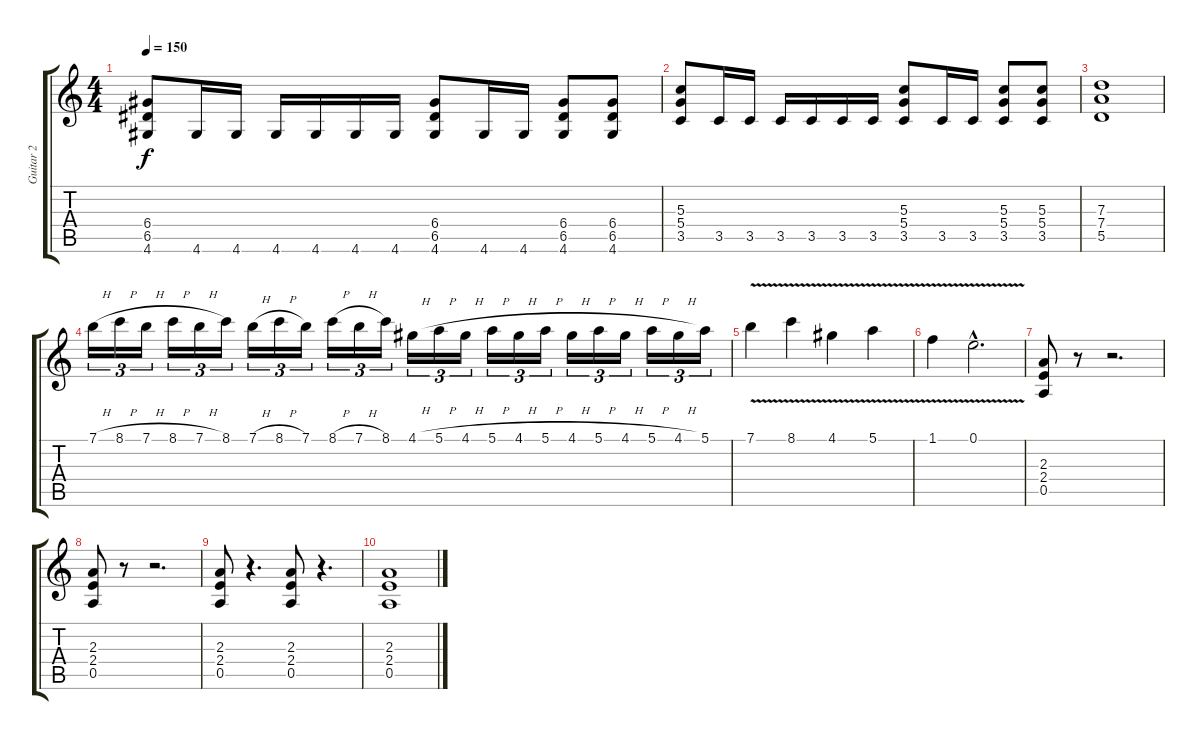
\track ("Guitar 2" "Guitar 2") {instrument distortionguitar}
\staff {score tabs}
\tuning (E4 B3 G3 D3 A2 E2) {hide}
\ts (4 4)
\tempo 150
\clef g2
\ks aminor
(6.4 6.5 4.6).8{dy f} 4.6.16 4.6.16 4.6.16 4.6.16 4.6.16 4.6.16 (6.4 6.5 4.6).8 4.6.16 4.6.16 (6.4 6.5 4.6).8 (6.4 6.5 4.6).8 |
(5.3 5.4 3.5).8 3.5.16 3.5.16 3.5.16 3.5.16 3.5.16 3.5.16 (5.3 5.4 3.5).8 3.5.16 3.5.16 (5.3 5.4 3.5).8 (5.3 5.4 3.5).8 |
(7.3 7.4 5.5).1 |
7.1{h}.16{tu (3 2)} 8.1{h}.16{tu (3 2)} 7.1{h}.16{tu (3 2)} 8.1{h}.16{tu (3 2)} 7.1{h}.16{tu (3 2)} 8.1.16{tu (3 2)} 7.1{h}.16{tu (3 2)} 8.1{h}.16{tu (3 2)} 7.1.16{tu (3 2)} 8.1{h}.16{tu (3 2)} 7.1{h}.16{tu (3 2)} 8.1.16{tu (3 2)} 4.1{h}.16{tu (3 2)} 5.1{h}.16{tu (3 2)} 4.1{h}.16{tu (3 2)} 5.1{h}.16{tu (3 2)} 4.1{h}.16{tu (3 2)} 5.1{h}.16{tu (3 2)} 4.1{h}.16{tu (3 2)} 5.1{h}.16{tu (3 2)} 4.1{h}.16{tu (3 2)} 5.1{h}.16{tu (3 2)} 4.1{h}.16{tu (3 2)} 5.1.16{tu (3 2)} |
7.1{v}.4 8.1{v}.4 4.1{v}.4 5.1{v}.4 |
1.1{v}.4 0.1{v hac}.2{d} |
(2.3 2.4 0.5).8 r.8 r.2{d} |
(2.3 2.4 0.5).8 r.8 r.2{d} |
(2.3 2.4 0.5).8 r.4{d} (2.3 2.4 0.5).8 r.4{d} |
(2.3 2.4 0.5).1
